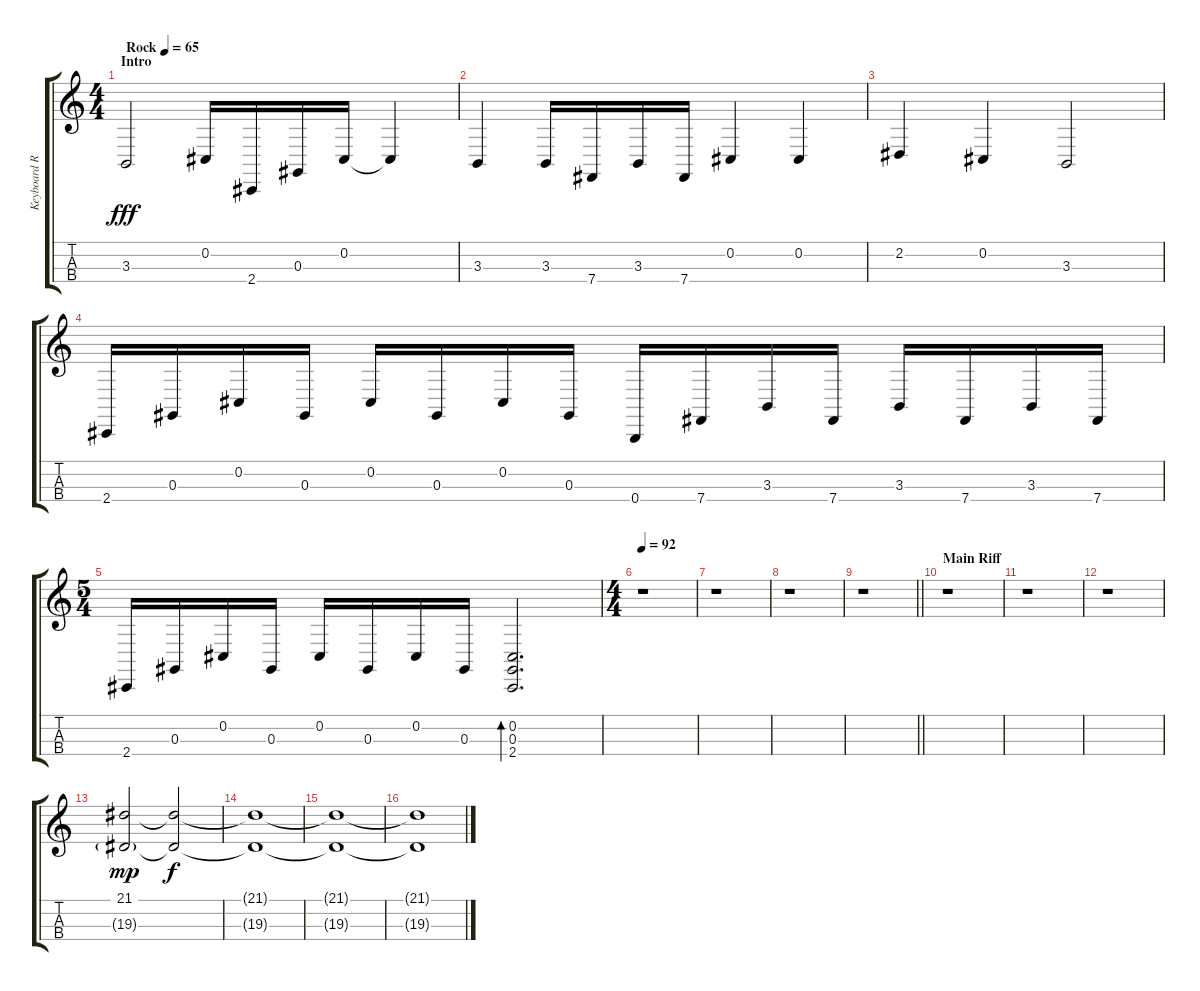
\track ("Keyboard Rythm I" "Keyboard R") {instrument brightacousticpiano}
\staff {score tabs}
\tuning (Gb3 Db3 Ab2 B1) {hide}
\ts (4 4)
\section ("" "Intro")
\tempo (65 "Rock")
\clef g2
\ks c
3.3.2{dy fff volume 9 balance 8 instrument brightacousticpiano} 0.2.16 2.4.16 0.3.16 0.2.16 0.2{t}.4 |
3.3.4 3.3.16 7.4.16 3.3.16 7.4.16 0.2.4 0.2.4 |
2.2.4 0.2.4 3.3.2 |
2.4.16 0.3.16 0.2.16 0.3.16 0.2.16 0.3.16 0.2.16 0.3.16 0.4.16 7.4.16 3.3.16 7.4.16 3.3.16 7.4.16 3.3.16 7.4.16 |
\ts (5 4)
2.4.16 0.3.16 0.2.16 0.3.16 0.2.16 0.3.16 0.2.16 0.3.16 (0.2 0.3 2.4).2{d bd 120} |
\ts (4 4)
\tempo 92
r.1 |
r.1 |
r.1 |
\barLineRight lightlight
r.1 |
\section ("" "Main Riff")
r.1 |
r.1 |
r.1 |
(21.1 19.3{g}).2{dy mp volume 0 balance 8 instrument stringensemble1} (21.1{t} 19.3{t}).2{dy f volume 16} |
(21.1{t} 19.3{t}).1 |
(21.1{t} 19.3{t}).1 |
(21.1{t} 19.3{t}).1
